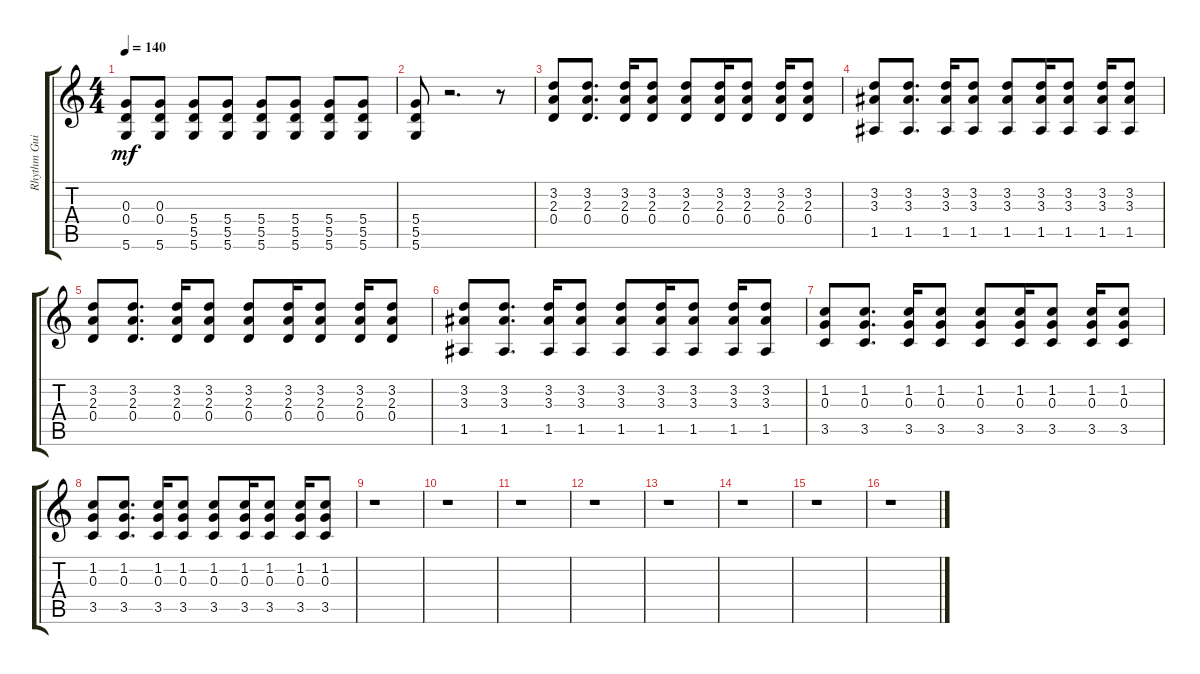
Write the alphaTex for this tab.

\track ("Rhythm Guitar" "Rhythm Gui") {instrument distortionguitar}
\staff {score tabs}
\tuning (E4 B3 G3 D3 A2 D2) {hide}
\ts (4 4)
\tempo 140
\clef g2
\ks c
(0.3 0.4 5.6).8{dy mf} (0.3 0.4 5.6).8 (5.4 5.5 5.6).8 (5.4 5.5 5.6).8 (5.4 5.5 5.6).8 (5.4 5.5 5.6).8 (5.4 5.5 5.6).8 (5.4 5.5 5.6).8 |
(5.4 5.5 5.6).8 r.2{d} r.8 |
(3.2 2.3 0.4).8 (3.2 2.3 0.4).8{d} (3.2 2.3 0.4).16 (3.2 2.3 0.4).8 (3.2 2.3 0.4).8 (3.2 2.3 0.4).16 (3.2 2.3 0.4).8 (3.2 2.3 0.4).16 (3.2 2.3 0.4).8 |
(3.2 3.3 1.5).8 (3.2 3.3 1.5).8{d} (3.2 3.3 1.5).16 (3.2 3.3 1.5).8 (3.2 3.3 1.5).8 (3.2 3.3 1.5).16 (3.2 3.3 1.5).8 (3.2 3.3 1.5).16 (3.2 3.3 1.5).8 |
(3.2 2.3 0.4).8 (3.2 2.3 0.4).8{d} (3.2 2.3 0.4).16 (3.2 2.3 0.4).8 (3.2 2.3 0.4).8 (3.2 2.3 0.4).16 (3.2 2.3 0.4).8 (3.2 2.3 0.4).16 (3.2 2.3 0.4).8 |
(3.2 3.3 1.5).8 (3.2 3.3 1.5).8{d} (3.2 3.3 1.5).16 (3.2 3.3 1.5).8 (3.2 3.3 1.5).8 (3.2 3.3 1.5).16 (3.2 3.3 1.5).8 (3.2 3.3 1.5).16 (3.2 3.3 1.5).8 |
(1.2 0.3 3.5).8 (1.2 0.3 3.5).8{d} (1.2 0.3 3.5).16 (1.2 0.3 3.5).8 (1.2 0.3 3.5).8 (1.2 0.3 3.5).16 (1.2 0.3 3.5).8 (1.2 0.3 3.5).16 (1.2 0.3 3.5).8 |
(1.2 0.3 3.5).8 (1.2 0.3 3.5).8{d} (1.2 0.3 3.5).16 (1.2 0.3 3.5).8 (1.2 0.3 3.5).8 (1.2 0.3 3.5).16 (1.2 0.3 3.5).8 (1.2 0.3 3.5).16 (1.2 0.3 3.5).8 |
r.1 |
r.1 |
r.1 |
r.1 |
r.1 |
r.1 |
r.1 |
r.1
